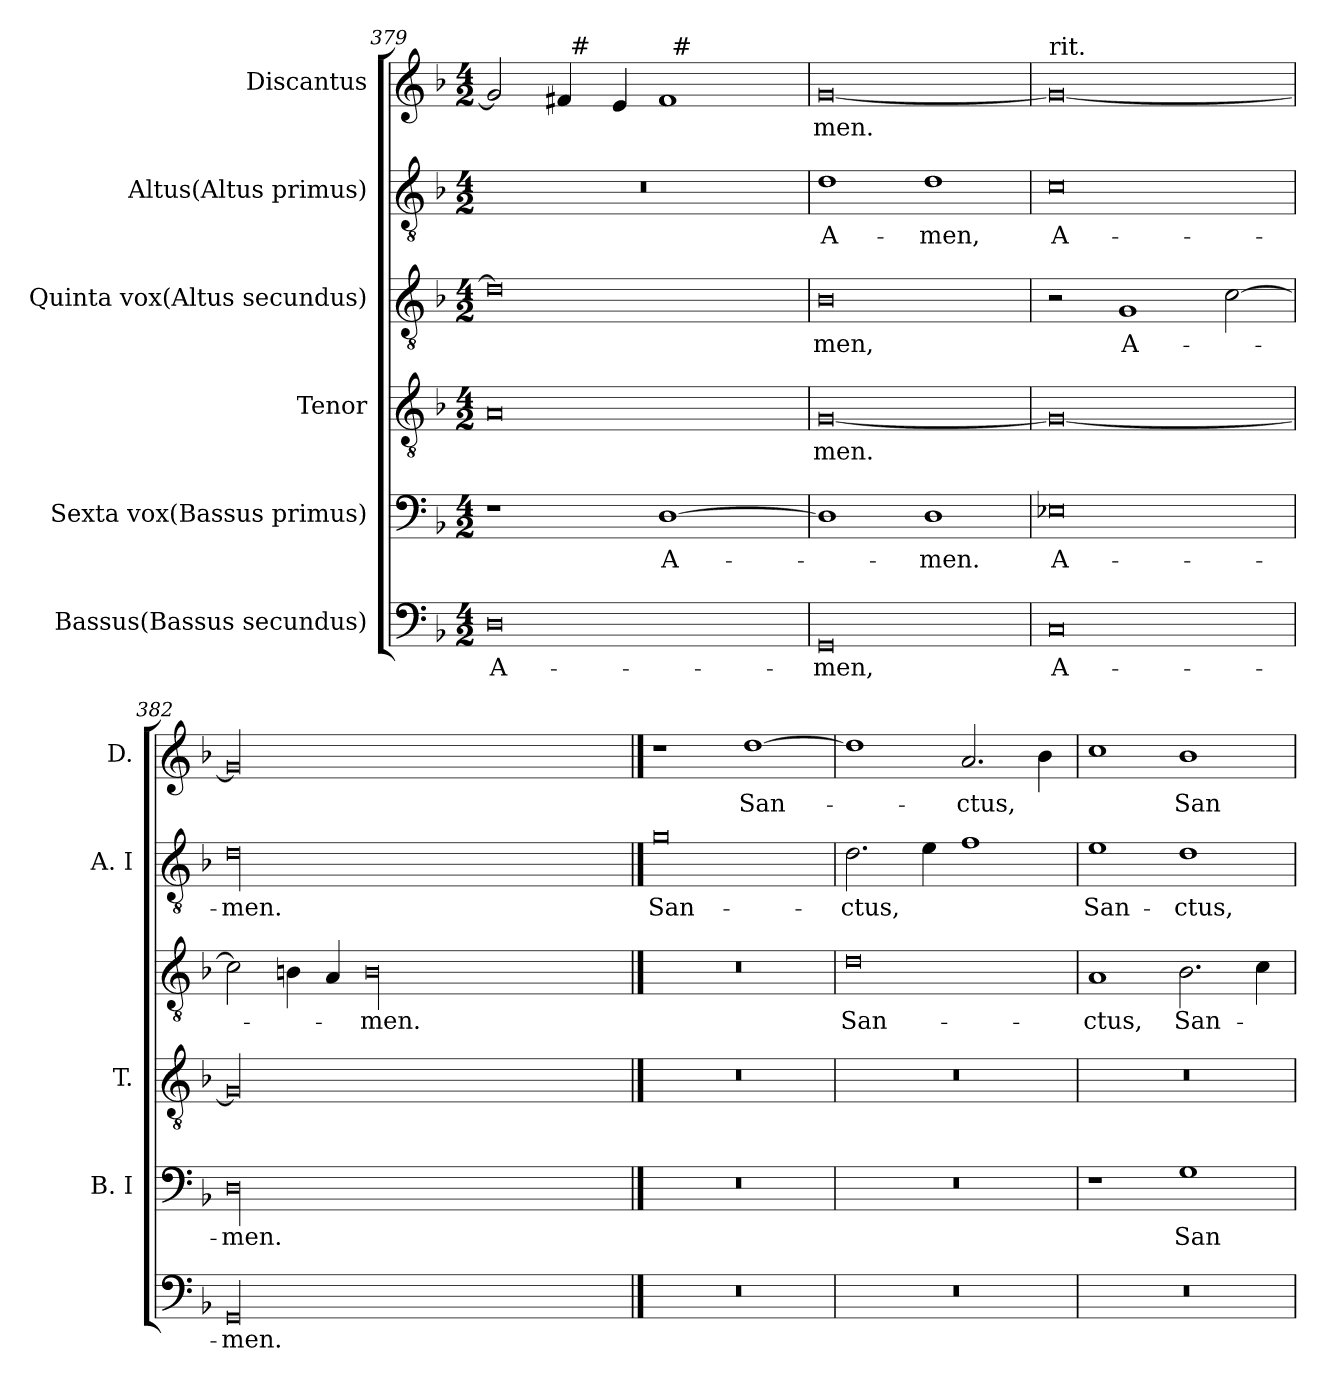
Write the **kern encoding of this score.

**kern	**text	**kern	**text	**kern	**text	**kern	**text	**kern	**text	**kern	**text
*part6	*part6	*part5	*part5	*part4	*part4	*part3	*part3	*part2	*part2	*part1	*part1
*staff6	*staff6	*staff5	*staff5	*staff4	*staff4	*staff3	*staff3	*staff2	*staff2	*staff1	*staff1
*I"Bassus(Bassus secundus)	*	*I"Sexta vox(Bassus primus)	*	*I"Tenor	*	*I"Quinta vox(Altus secundus)	*	*I"Altus(Altus primus)	*	*I"Discantus	*
*	*	*I'B. I	*	*I'T.	*	*	*	*I'A. I	*	*I'D.	*
!!LO:PB:g=z
*clefF4	*	*clefF4	*	*clefGv2	*	*clefGv2	*	*clefGv2	*	*clefG2	*
*	*	*	*	*ITrd7c12	*	*ITrd7c12	*	*ITrd7c12	*	*	*
*k[b-]	*	*k[b-]	*	*k[b-]	*	*k[b-]	*	*k[b-]	*	*k[b-]	*
*d:	*	*d:	*	*d:	*	*d:	*	*d:	*	*d:	*
*M4/2	*	*M4/2	*	*M4/2	*	*M4/2	*	*M4/2	*	*M4/2	*
=379	=379	=379	=379	=379	=379	=379	=379	=379	=379	=379	=379
!	!LO:LY:b	!	!	!	!	!	!	!LO:N:vis=1	!	!	!
*	*	*	*	*	*	*	*	*	*	*^	*
*	*	*	*	*	*	*	*	*	*	*	*^	*
0D	A-	1r	.	0AA	.	0D]	.	0r	.	2g/]	2ryy	1ryy	.
.	.	.	.	.	.	.	.	.	.	4f#/	32ryy	.	.
!	!	!	!	!	!	!	!	!	!	!	!LO:TX:a:t=#	!	!
.	.	.	.	.	.	.	.	.	.	.	1ryy	.	.
.	.	.	.	.	.	.	.	.	.	4e/	.	.	.
!	!	!	!LO:LY:b	!	!	!	!	!	!	!	!	!	!
.	.	[>1D	A-	.	.	.	.	.	.	1f#	.	32ryy	.
!	!	!	!	!	!	!	!	!	!	!	!	!LO:TX:a:t=#	!
.	.	.	.	.	.	.	.	.	.	.	.	2ryy	.
.	.	.	.	.	.	.	.	.	.	.	4...ryy	4...ryy	.
=380	=380	=380	=380	=380	=380	=380	=380	=380	=380	=380	=380	=380	=380
!	!LO:LY:b	!	!	!	!LO:LY:b	!	!LO:LY:b	!	!LO:LY:b	!	!	!	!LO:LY:b
*	*	*	*	*	*	*	*	*	*	*v	*v	*v	*
0GG	-men,	1D]	.	[<0GG	-men.	0BB-	-men,	1D	A-	[<0g	-men.
!	!	!	!LO:LY:b	!	!	!	!	!	!LO:LY:b	!	!
.	.	1D	-men.	.	.	.	.	1D	-men,	.	.
=381	=381	=381	=381	=381	=381	=381	=381	=381	=381	=381	=381
!	!	!	!	!	!	!	!	!	!	!LO:TX:a:t=rit.	!
!	!LO:LY:b	!	!LO:LY:b	!	!	!	!	!	!LO:LY:b	!	!
0C	A-	0E-X	A-	0GG_	.	2r	.	0C	A-	0g_	.
!	!	!	!	!	!	!	!LO:LY:b	!	!	!	!
.	.	.	.	.	.	1GG	A-	.	.	.	.
.	.	.	.	.	.	[>2C\	.	.	.	.	.
=382	=382	=382	=382	=382	=382	=382	=382	=382	=382	=382	=382
!	!LO:LY:b	!	!LO:LY:b	!	!	!	!	!	!LO:LY:b	!	!
00GG	-men.	00D	men.	00GG]	.	2C\]	.	00D	-men.	00g]	.
.	.	.	.	.	.	4BBn\	.	.	.	.	.
.	.	.	.	.	.	4AA/	.	.	.	.	.
!	!	!	!	!	!	!	!LO:LY:b	!	!	!	!
.	.	.	.	.	.	00BB	-men.	.	.	.	.
1ryy	.	1ryy	.	1ryy	.	.	.	1ryy	.	1ryy	.
!!LO:LB:g=z
==383	==383	==383	==383	==383	==383	==383	==383	==383	==383	==383	==383
!LO:N:vis=1	!	!LO:N:vis=1	!	!LO:N:vis=1	!	!LO:N:vis=1	!	!	!LO:LY:b	!	!
0r	.	0r	.	0r	.	0r	.	0G	San-	1r	.
!	!	!	!	!	!	!	!	!	!	!	!LO:LY:b
.	.	.	.	.	.	.	.	.	.	[>1dd	San-
=384	=384	=384	=384	=384	=384	=384	=384	=384	=384	=384	=384
!LO:N:vis=1	!	!LO:N:vis=1	!	!LO:N:vis=1	!	!	!LO:LY:b	!	!LO:LY:b	!	!
0r	.	0r	.	0r	.	0D	San-	2.D\	-ctus,	1dd]	.
.	.	.	.	.	.	.	.	4E\	.	.	.
!	!	!	!	!	!	!	!	!	!	!	!LO:LY:b
.	.	.	.	.	.	.	.	1F	.	2.a/	-ctus,
.	.	.	.	.	.	.	.	.	.	4b-\	.
=385	=385	=385	=385	=385	=385	=385	=385	=385	=385	=385	=385
!LO:N:vis=1	!	!	!	!LO:N:vis=1	!	!	!LO:LY:b	!	!LO:LY:b	!	!
0r	.	1r	.	0r	.	1AA	-ctus,	1E	San-	1cc	.
!	!	!	!LO:LY:b	!	!	!	!LO:LY:b	!	!LO:LY:b	!	!LO:LY:b
.	.	1G	San-	.	.	2.BB-\	San-	1D	-ctus,	1b-	San-
.	.	.	.	.	.	4C\	.	.	.	.	.
=	=	=	=	=	=	=	=	=	=	=	=
*-	*-	*-	*-	*-	*-	*-	*-	*-	*-	*-	*-
